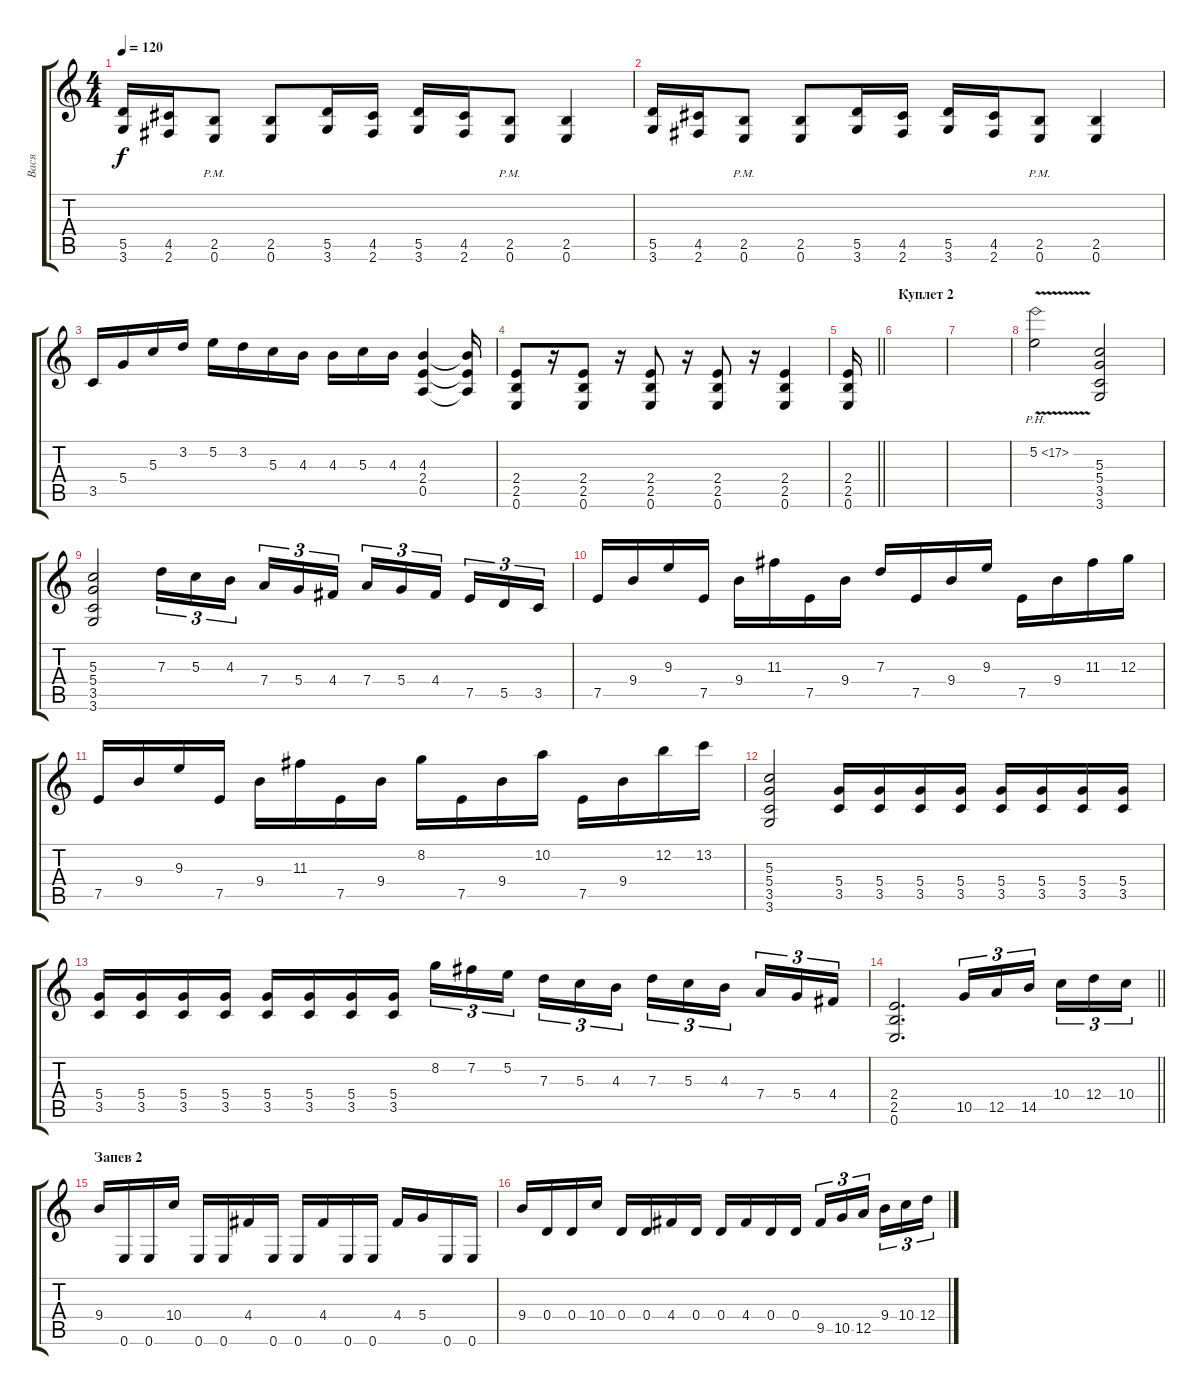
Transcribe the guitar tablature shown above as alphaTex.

\track ("Вася" "Вася") {instrument distortionguitar}
\staff {score tabs}
\tuning (E4 B3 G3 D3 A2 E2) {hide}
\ts (4 4)
\tempo 120
\clef g2
\ks c
(5.5 3.6).16{dy f} (4.5 2.6).16 (2.5{pm} 0.6{pm}).8 (2.5 0.6).8 (5.5 3.6).16 (4.5 2.6).16 (5.5 3.6).16 (4.5 2.6).16 (2.5{pm} 0.6{pm}).8 (2.5 0.6).4 |
(5.5 3.6).16 (4.5 2.6).16 (2.5{pm} 0.6{pm}).8 (2.5 0.6).8 (5.5 3.6).16 (4.5 2.6).16 (5.5 3.6).16 (4.5 2.6).16 (2.5{pm} 0.6{pm}).8 (2.5 0.6).4 |
3.5.16 5.4.16 5.3.16 3.2.16 5.2.16 3.2.16 5.3.16 4.3.16 4.3.16 5.3.16 4.3.16 (4.3 2.4 0.5).4 (4.3{t} 2.4{t} 0.5{t}).16 |
(2.4 2.5 0.6).8 r.16 (2.4 2.5 0.6).8 r.16 (2.4 2.5 0.6).8 r.16 (2.4 2.5 0.6).8 r.16 (2.4 2.5 0.6).4 |
\barLineRight lightlight
(2.4 2.5 0.6).16 |
\section ("" "Куплет 2")
|
|
5.2{ph 12 v}.2 (5.3 5.4 3.5 3.6).2 |
(5.3 5.4 3.5 3.6).2 7.3.16{tu (3 2)} 5.3.16{tu (3 2)} 4.3.16{tu (3 2) beam splitsecondary} 7.4.16{tu (3 2)} 5.4.16{tu (3 2)} 4.4.16{tu (3 2)} 7.4.16{tu (3 2)} 5.4.16{tu (3 2)} 4.4.16{tu (3 2) beam splitsecondary} 7.5.16{tu (3 2)} 5.5.16{tu (3 2)} 3.5.16{tu (3 2)} |
7.5.16 9.4.16 9.3.16 7.5.16 9.4.16 11.3.16 7.5.16 9.4.16 7.3.16 7.5.16 9.4.16 9.3.16 7.5.16 9.4.16 11.3.16 12.3.16 |
7.5.16 9.4.16 9.3.16 7.5.16 9.4.16 11.3.16 7.5.16 9.4.16 8.2.16 7.5.16 9.4.16 10.2.16 7.5.16 9.4.16 12.2.16 13.2.16 |
(5.3 5.4 3.5 3.6).2 (5.4 3.5).16 (5.4 3.5).16 (5.4 3.5).16 (5.4 3.5).16 (5.4 3.5).16 (5.4 3.5).16 (5.4 3.5).16 (5.4 3.5).16 |
(5.4 3.5).16 (5.4 3.5).16 (5.4 3.5).16 (5.4 3.5).16 (5.4 3.5).16 (5.4 3.5).16 (5.4 3.5).16 (5.4 3.5).16 8.2.16{tu (3 2)} 7.2.16{tu (3 2)} 5.2.16{tu (3 2) beam splitsecondary} 7.3.16{tu (3 2)} 5.3.16{tu (3 2)} 4.3.16{tu (3 2)} 7.3.16{tu (3 2)} 5.3.16{tu (3 2)} 4.3.16{tu (3 2) beam splitsecondary} 7.4.16{tu (3 2)} 5.4.16{tu (3 2)} 4.4.16{tu (3 2)} |
\barLineRight lightlight
(2.4 2.5 0.6).2{d} 10.5.16{tu (3 2)} 12.5.16{tu (3 2)} 14.5.16{tu (3 2) beam splitsecondary} 10.4.16{tu (3 2)} 12.4.16{tu (3 2)} 10.4.16{tu (3 2)} |
\section ("" "Запев 2")
9.4.16 0.6.16 0.6.16 10.4.16 0.6.16 0.6.16 4.4.16 0.6.16 0.6.16 4.4.16 0.6.16 0.6.16 4.4.16 5.4.16 0.6.16 0.6.16 |
9.4.16 0.4.16 0.4.16 10.4.16 0.4.16 0.4.16 4.4.16 0.4.16 0.4.16 4.4.16 0.4.16 0.4.16 9.5.16{tu (3 2)} 10.5.16{tu (3 2)} 12.5.16{tu (3 2) beam splitsecondary} 9.4.16{tu (3 2)} 10.4.16{tu (3 2)} 12.4.16{tu (3 2)}
